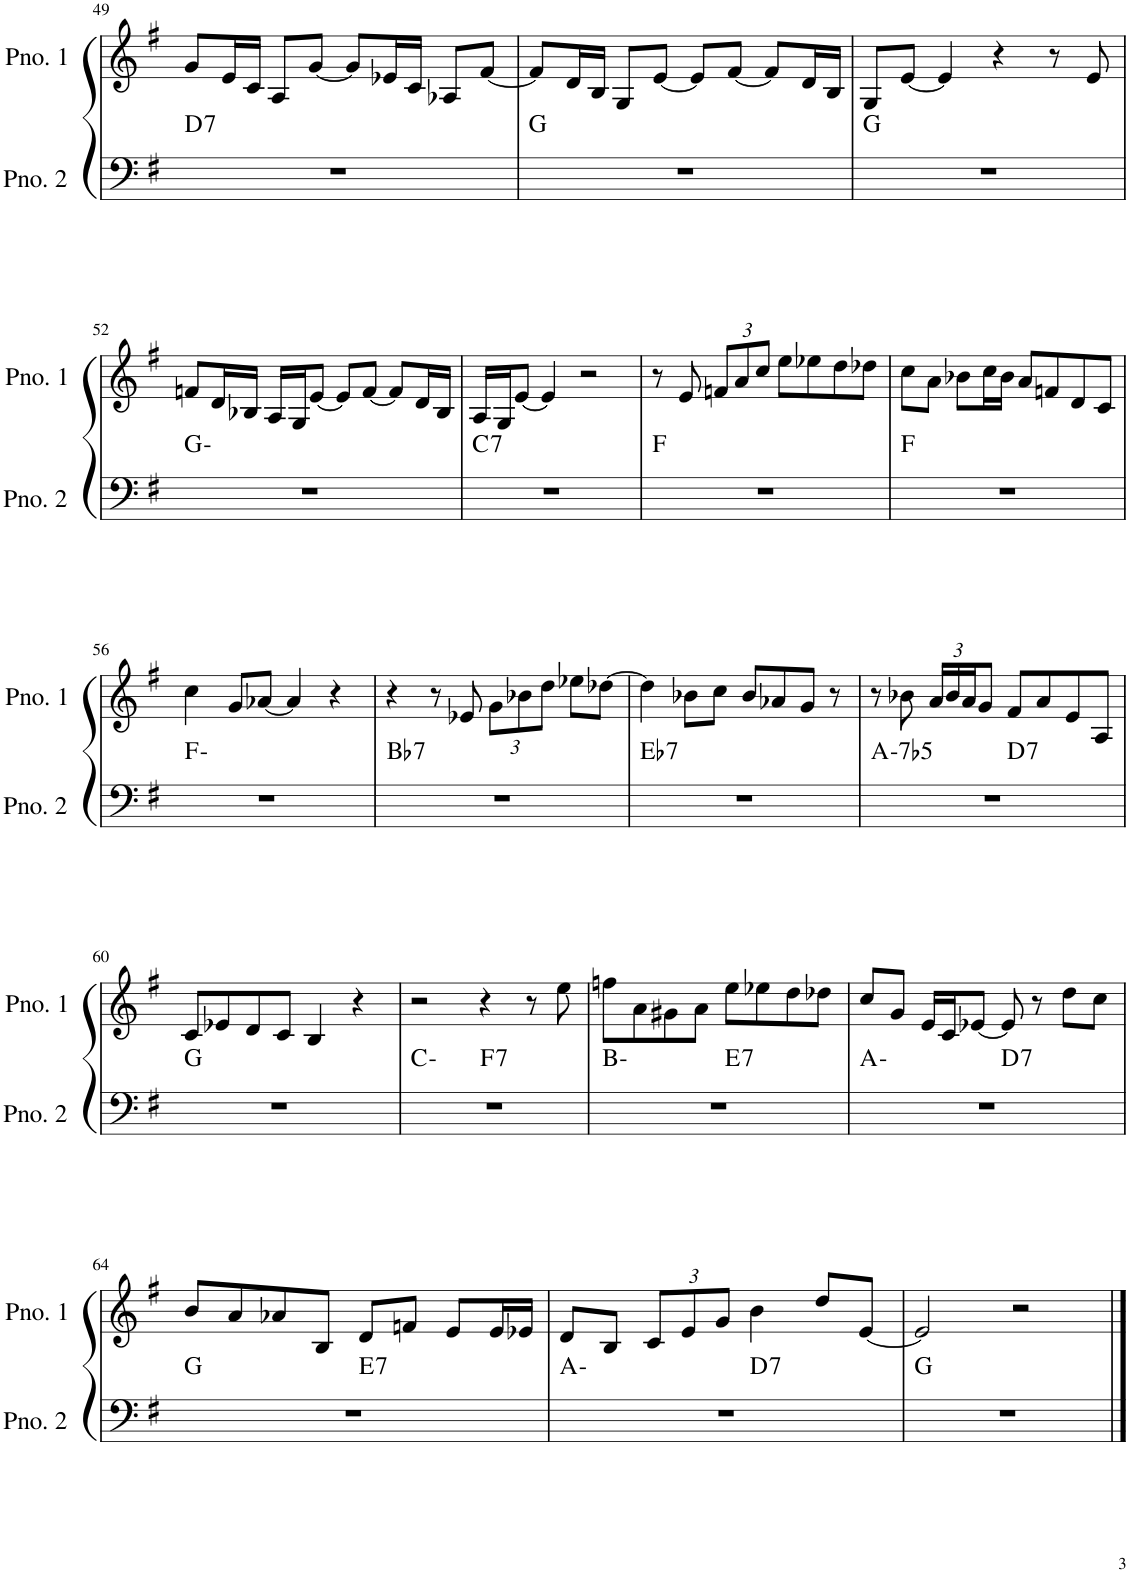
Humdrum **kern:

**kern	**harte	**kern
*part2	*part2	*part1
*staff2	*	*staff1
*I"ピアノ 2	*	*I"ピアノ 1
!!LO:PB:g=z
*clefF4	*	*clefG2
*k[f#]	*	*k[f#]
*M4/4	*	*M4/4
=49	=49	=49
!	!LO:H:kt=7	!
1r	D:7	8g/L
.	.	16e/L
.	.	16c/JJ
.	.	8A/L
.	.	[8g/J
.	.	8g/L]
.	.	16e-X/L
.	.	16c/JJ
.	.	8A-X/L
.	.	[8f#/J
=50	=50	=50
1r	G:maj	8f#/L]
.	.	16d/L
.	.	16B/JJ
.	.	8G/L
.	.	[8e/J
.	.	8e/L]
.	.	[8f#/J
.	.	8f#/L]
.	.	16d/L
.	.	16B/JJ
=51	=51	=51
1r	G:maj	8G/L
.	.	[8e/J
.	.	4e/]
.	.	4r
.	.	8r
.	.	8e/
!!LO:LB:g=z
=52	=52	=52
1r	G:min	8fn/L
.	.	16d/L
.	.	16B-X/JJ
.	.	16A/LL
.	.	16G/J
.	.	[8e/J
.	.	8e/L]
.	.	[8f/J
.	.	8f/L]
.	.	16d/L
.	.	16B-/JJ
=53	=53	=53
!	!LO:H:kt=7	!
1r	C:7	16A/LL
.	.	16G/J
.	.	[8e/J
.	.	4e/]
.	.	2r
=54	=54	=54
1r	F:maj	8r
.	.	8e/
*	*	*Xbrackettup
.	.	12fn/L
.	.	12a/
.	.	12cc/J
.	.	8ee\L
.	.	8ee-X\
.	.	8dd\
.	.	8dd-X\J
=55	=55	=55
1r	F:maj	8cc\L
.	.	8a\J
.	.	8b-X\L
.	.	16cc\L
.	.	16b-\JJ
.	.	8a/L
.	.	8fn/
.	.	8d/
.	.	8c/J
!!LO:LB:g=z
=56	=56	=56
1r	F:min	4cc\
.	.	8g/L
.	.	[8a-X/J
.	.	4a-/]
.	.	4r
=57	=57	=57
!	!LO:H:kt=7	!
1r	Bb:7	4r
.	.	8r
.	.	8e-X/
.	.	12g\L
.	.	12b-X\
.	.	12dd\J
.	.	8ee-X\L
.	.	[8dd-X\J
=58	=58	=58
!	!LO:H:kt=7	!
1r	Eb:7	4dd-\]
.	.	8b-X\L
.	.	8cc\J
.	.	8b-/L
.	.	8a-X/
.	.	8g/J
.	.	8r
=59	=59	=59
!	!LO:H:kt=-7b5	!
*^	*	*
1r	2ryy	A:hdim7	8r
.	.	.	8b-X\
.	.	.	24a/LL
.	.	.	24b-/
.	.	.	24a/J
.	.	.	8g/J
!	!	!LO:H:kt=7	!
.	2ryy	D:7	8f#/L
.	.	.	8a/
.	.	.	8e/
.	.	.	8A/J
*v	*v	*	*
!!LO:LB:g=z
=60	=60	=60
1r	G:maj	8c/L
.	.	8e-X/
.	.	8d/
.	.	8c/J
.	.	4B/
.	.	4r
=61	=61	=61
*^	*	*
1r	2ryy	C:min	2r
!	!	!LO:H:kt=7	!
.	2ryy	F:7	4r
.	.	.	8r
.	.	.	8ee\
=62	=62	=62	=62
1r	2ryy	B:min	8ffn\L
.	.	.	8a\
.	.	.	8g#X\
.	.	.	8a\J
!	!	!LO:H:kt=7	!
.	2ryy	E:7	8ee\L
.	.	.	8ee-X\
.	.	.	8dd\
.	.	.	8dd-X\J
=63	=63	=63	=63
1r	2ryy	A:min	8cc/L
.	.	.	8g/J
.	.	.	16e/LL
.	.	.	16c/J
.	.	.	[8e-X/J
!	!	!LO:H:kt=7	!
.	2ryy	D:7	8e-/]
.	.	.	8r
.	.	.	8dd\L
.	.	.	8cc\J
!!LO:LB:g=z
=64	=64	=64	=64
1r	2ryy	G:maj	8b/L
.	.	.	8a/
.	.	.	8a-X/
.	.	.	8B/J
!	!	!LO:H:kt=7	!
.	2ryy	E:7	8d/L
.	.	.	8fn/J
.	.	.	8e/L
.	.	.	16e/L
.	.	.	16e-X/JJ
=65	=65	=65	=65
1r	2ryy	A:min	8d/L
.	.	.	8B/J
.	.	.	12c/L
.	.	.	12e/
.	.	.	12g/J
!	!	!LO:H:kt=7	!
.	2ryy	D:7	4b\
.	.	.	8dd/L
.	.	.	[8e/J
*v	*v	*	*
=66	=66	=66
1r	G:maj	2e/]
.	.	2r
==	==	==
*-	*-	*-
